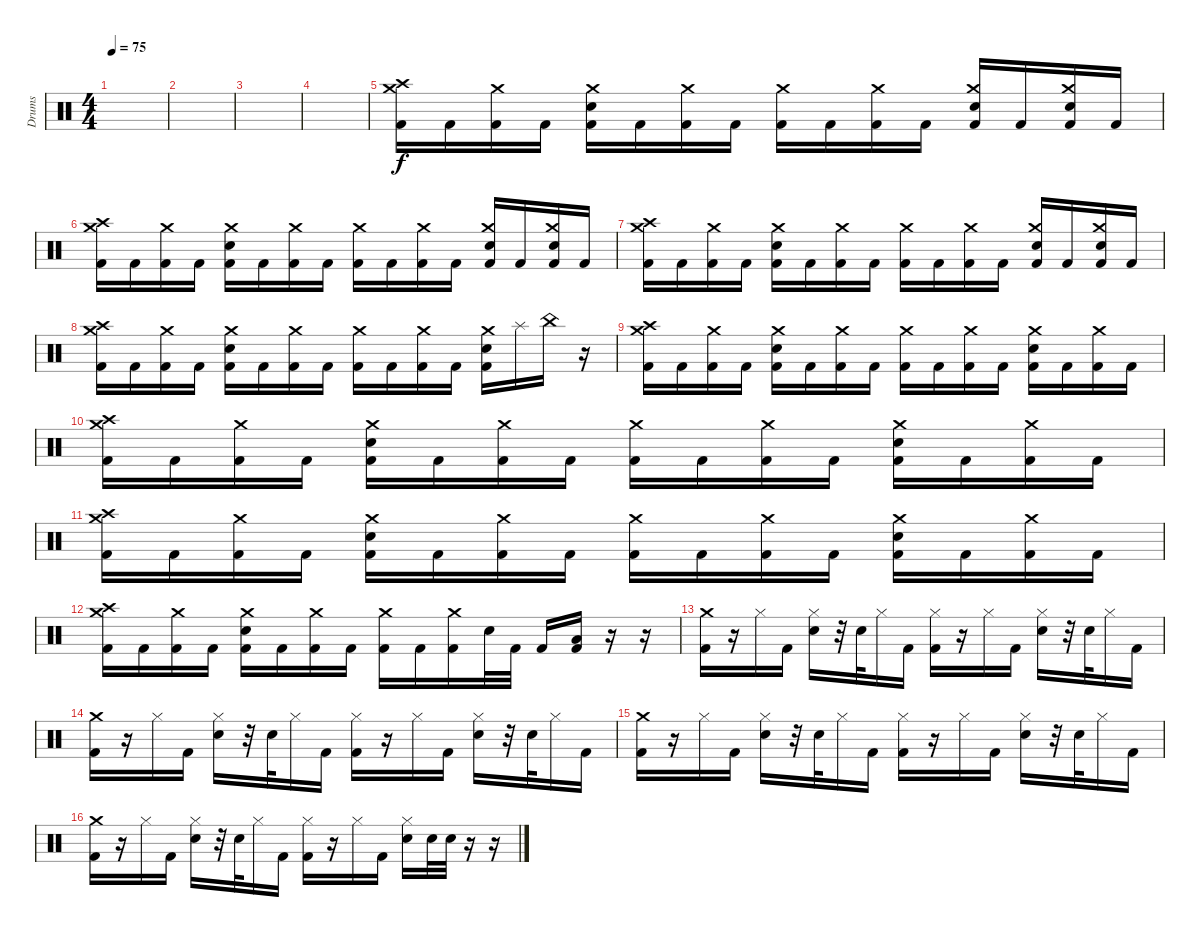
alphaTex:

\track ("Drums" "Drums") {instrument percussion}
\staff {score}
\articulation defaults
\ts (4 4)
\tempo 75
\clef neutral
\ks c
|
|
|
|
("Kick (hit) 2" "Crash high (hit)" "Crash medium (hit)").16 "Kick (hit) 2".16 ("Kick (hit) 2" "Crash medium (hit)").16 "Kick (hit) 2".16 ("Kick (hit) 2" "Electric Snare (hit)" "Crash medium (hit)").16 "Kick (hit) 2".16 ("Kick (hit) 2" "Crash medium (hit)").16 "Kick (hit) 2".16 ("Kick (hit) 2" "Crash medium (hit)").16 "Kick (hit) 2".16 ("Kick (hit) 2" "Crash medium (hit)").16 "Kick (hit) 2".16 ("Kick (hit) 2" "Electric Snare (hit)" "Crash medium (hit)").16 "Kick (hit) 2".16 ("Kick (hit) 2" "Electric Snare (hit)" "Crash medium (hit)").16 "Kick (hit) 2".16 |
("Kick (hit) 2" "Crash high (hit)" "Crash medium (hit)").16 "Kick (hit) 2".16 ("Kick (hit) 2" "Crash medium (hit)").16 "Kick (hit) 2".16 ("Kick (hit) 2" "Electric Snare (hit)" "Crash medium (hit)").16 "Kick (hit) 2".16 ("Kick (hit) 2" "Crash medium (hit)").16 "Kick (hit) 2".16 ("Kick (hit) 2" "Crash medium (hit)").16 "Kick (hit) 2".16 ("Kick (hit) 2" "Crash medium (hit)").16 "Kick (hit) 2".16 ("Kick (hit) 2" "Electric Snare (hit)" "Crash medium (hit)").16 "Kick (hit) 2".16 ("Kick (hit) 2" "Electric Snare (hit)" "Crash medium (hit)").16 "Kick (hit) 2".16 |
("Kick (hit) 2" "Crash high (hit)" "Crash medium (hit)").16 "Kick (hit) 2".16 ("Kick (hit) 2" "Crash medium (hit)").16 "Kick (hit) 2".16 ("Kick (hit) 2" "Electric Snare (hit)" "Crash medium (hit)").16 "Kick (hit) 2".16 ("Kick (hit) 2" "Crash medium (hit)").16 "Kick (hit) 2".16 ("Kick (hit) 2" "Crash medium (hit)").16 "Kick (hit) 2".16 ("Kick (hit) 2" "Crash medium (hit)").16 "Kick (hit) 2".16 ("Kick (hit) 2" "Electric Snare (hit)" "Crash medium (hit)").16 "Kick (hit) 2".16 ("Kick (hit) 2" "Electric Snare (hit)" "Crash medium (hit)").16 "Kick (hit) 2".16 |
("Kick (hit) 2" "Crash high (hit)" "Crash medium (hit)").16 "Kick (hit) 2".16 ("Kick (hit) 2" "Crash medium (hit)").16 "Kick (hit) 2".16 ("Kick (hit) 2" "Electric Snare (hit)" "Crash medium (hit)").16 "Kick (hit) 2".16 ("Kick (hit) 2" "Crash medium (hit)").16 "Kick (hit) 2".16 ("Kick (hit) 2" "Crash medium (hit)").16 "Kick (hit) 2".16 ("Kick (hit) 2" "Crash medium (hit)").16 "Kick (hit) 2".16 ("Kick (hit) 2" "Electric Snare (hit)" "Crash medium (hit)").16 "Splash (hit)".16 "China (hit)".16 r.16 |
("Kick (hit) 2" "Crash high (hit)" "Crash medium (hit)").16 "Kick (hit) 2".16 ("Kick (hit) 2" "Crash medium (hit)").16 "Kick (hit) 2".16 ("Kick (hit) 2" "Electric Snare (hit)" "Crash medium (hit)").16 "Kick (hit) 2".16 ("Kick (hit) 2" "Crash medium (hit)").16 "Kick (hit) 2".16 ("Kick (hit) 2" "Crash medium (hit)").16 "Kick (hit) 2".16 ("Kick (hit) 2" "Crash medium (hit)").16 "Kick (hit) 2".16 ("Kick (hit) 2" "Electric Snare (hit)" "Crash medium (hit)").16 "Kick (hit) 2".16 ("Kick (hit) 2" "Crash medium (hit)").16 "Kick (hit) 2".16 |
("Kick (hit) 2" "Crash high (hit)" "Crash medium (hit)").16 "Kick (hit) 2".16 ("Kick (hit) 2" "Crash medium (hit)").16 "Kick (hit) 2".16 ("Kick (hit) 2" "Electric Snare (hit)" "Crash medium (hit)").16 "Kick (hit) 2".16 ("Kick (hit) 2" "Crash medium (hit)").16 "Kick (hit) 2".16 ("Kick (hit) 2" "Crash medium (hit)").16 "Kick (hit) 2".16 ("Kick (hit) 2" "Crash medium (hit)").16 "Kick (hit) 2".16 ("Kick (hit) 2" "Electric Snare (hit)" "Crash medium (hit)").16 "Kick (hit) 2".16 ("Kick (hit) 2" "Crash medium (hit)").16 "Kick (hit) 2".16 |
("Kick (hit) 2" "Crash high (hit)" "Crash medium (hit)").16 "Kick (hit) 2".16 ("Kick (hit) 2" "Crash medium (hit)").16 "Kick (hit) 2".16 ("Kick (hit) 2" "Electric Snare (hit)" "Crash medium (hit)").16 "Kick (hit) 2".16 ("Kick (hit) 2" "Crash medium (hit)").16 "Kick (hit) 2".16 ("Kick (hit) 2" "Crash medium (hit)").16 "Kick (hit) 2".16 ("Kick (hit) 2" "Crash medium (hit)").16 "Kick (hit) 2".16 ("Kick (hit) 2" "Electric Snare (hit)" "Crash medium (hit)").16 "Kick (hit) 2".16 ("Kick (hit) 2" "Crash medium (hit)").16 "Kick (hit) 2".16 |
("Kick (hit) 2" "Crash high (hit)" "Crash medium (hit)").16 "Kick (hit) 2".16 ("Kick (hit) 2" "Crash medium (hit)").16 "Kick (hit) 2".16 ("Kick (hit) 2" "Electric Snare (hit)" "Crash medium (hit)").16 "Kick (hit) 2".16 ("Kick (hit) 2" "Crash medium (hit)").16 "Kick (hit) 2".16 ("Kick (hit) 2" "Crash medium (hit)").16 "Kick (hit) 2".16 ("Kick (hit) 2" "Crash medium (hit)").16 "Electric Snare (hit)".32 "Kick (hit) 2".32 "Kick (hit) 2".16 ("Kick (hit) 2" "Low Floor Tom (hit)").16 r.16 r.16 |
("Kick (hit) 2" "Crash medium (hit)").16 r.16 "Hi-Hat (closed)".16 "Kick (hit) 2".16 ("Electric Snare (hit)" "Hi-Hat (closed)").16 r.32 "Electric Snare (hit)".32 "Hi-Hat (closed)".16 "Kick (hit) 2".16 ("Kick (hit) 2" "Hi-Hat (closed)").16 r.16 "Hi-Hat (closed)".16 "Kick (hit) 2".16 ("Electric Snare (hit)" "Hi-Hat (closed)").16 r.32 "Electric Snare (hit)".32 "Hi-Hat (closed)".16 "Kick (hit) 2".16 |
("Kick (hit) 2" "Crash medium (hit)").16 r.16 "Hi-Hat (closed)".16 "Kick (hit) 2".16 ("Electric Snare (hit)" "Hi-Hat (closed)").16 r.32 "Electric Snare (hit)".32 "Hi-Hat (closed)".16 "Kick (hit) 2".16 ("Kick (hit) 2" "Hi-Hat (closed)").16 r.16 "Hi-Hat (closed)".16 "Kick (hit) 2".16 ("Electric Snare (hit)" "Hi-Hat (closed)").16 r.32 "Electric Snare (hit)".32 "Hi-Hat (closed)".16 "Kick (hit) 2".16 |
("Kick (hit) 2" "Crash medium (hit)").16 r.16 "Hi-Hat (closed)".16 "Kick (hit) 2".16 ("Electric Snare (hit)" "Hi-Hat (closed)").16 r.32 "Electric Snare (hit)".32 "Hi-Hat (closed)".16 "Kick (hit) 2".16 ("Kick (hit) 2" "Hi-Hat (closed)").16 r.16 "Hi-Hat (closed)".16 "Kick (hit) 2".16 ("Electric Snare (hit)" "Hi-Hat (closed)").16 r.32 "Electric Snare (hit)".32 "Hi-Hat (closed)".16 "Kick (hit) 2".16 |
("Kick (hit) 2" "Crash medium (hit)").16 r.16 "Hi-Hat (closed)".16 "Kick (hit) 2".16 ("Electric Snare (hit)" "Hi-Hat (closed)").16 r.32 "Electric Snare (hit)".32 "Hi-Hat (closed)".16 "Kick (hit) 2".16 ("Kick (hit) 2" "Hi-Hat (closed)").16 r.16 "Hi-Hat (closed)".16 "Kick (hit) 2".16 ("Electric Snare (hit)" "Hi-Hat (closed)").16 "Electric Snare (hit)".32 "Electric Snare (hit)".32 r.16 r.16
